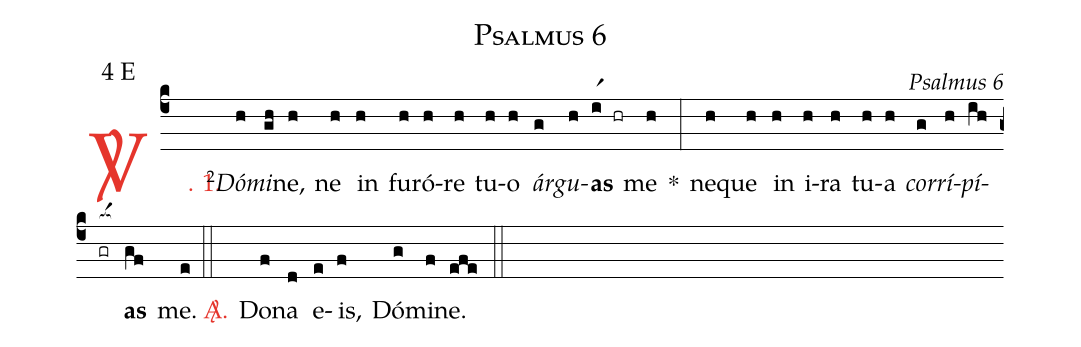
name: Psalmus 6;
mode: 4;
mode-differentia: E;
commentary: Psalmus 6;
%%
(c4)

<c><sp>V/</sp>. 1.</c>() <v>\VSup{2}</v><i>Dó</i>(h)<i>mi</i>(gh)ne,(h) ne(h) in(h) fu(h)ró(h)re(h) tu(h)o(h) <i>ár</i>(g)<i>gu</i>(h)<b>as</b>(ir1 hr) me(h) *(:) ne(h)que(h) in(h) i(h)ra(h) tu(h)a(h) <i>cor</i>(g)<i>rí</i>(h)<i>pí</i>(ih)<nlba>(gr[ocba:1{])<b>as</b></nlba>(gf[ocba:0}]) me.(e)

(::)

<nlba><c><sp>A/</sp>.</c>() Do</nlba>(f)na(d) e(e)is,(f) Dó(g)mi(f)ne.(efe)

(::)
